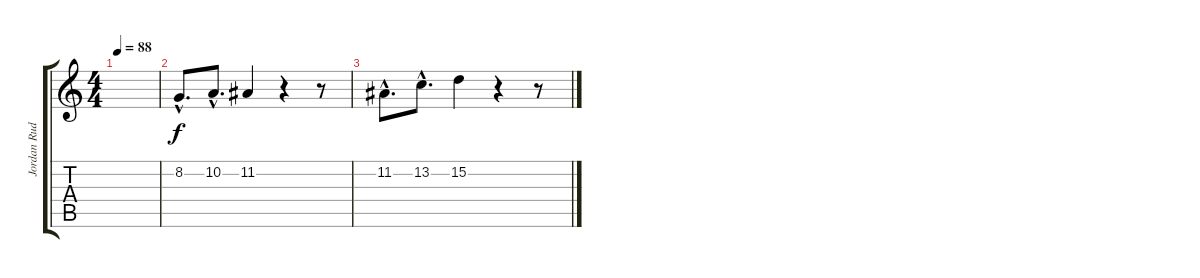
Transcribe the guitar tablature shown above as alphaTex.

\track ("Jordan Rudess" "Jordan Rud") {instrument sitar}
\staff {score tabs}
\tuning (E4 B3 G3 D3 A2 E2) {hide}
\ts (4 4)
\tempo 88
\clef g2
\ks c
|
8.2{hac}.8{d} 10.2{hac}.8{d} 11.2.4 r.4 r.8 |
11.2{hac}.8{d} 13.2{hac}.8{d} 15.2.4 r.4 r.8
